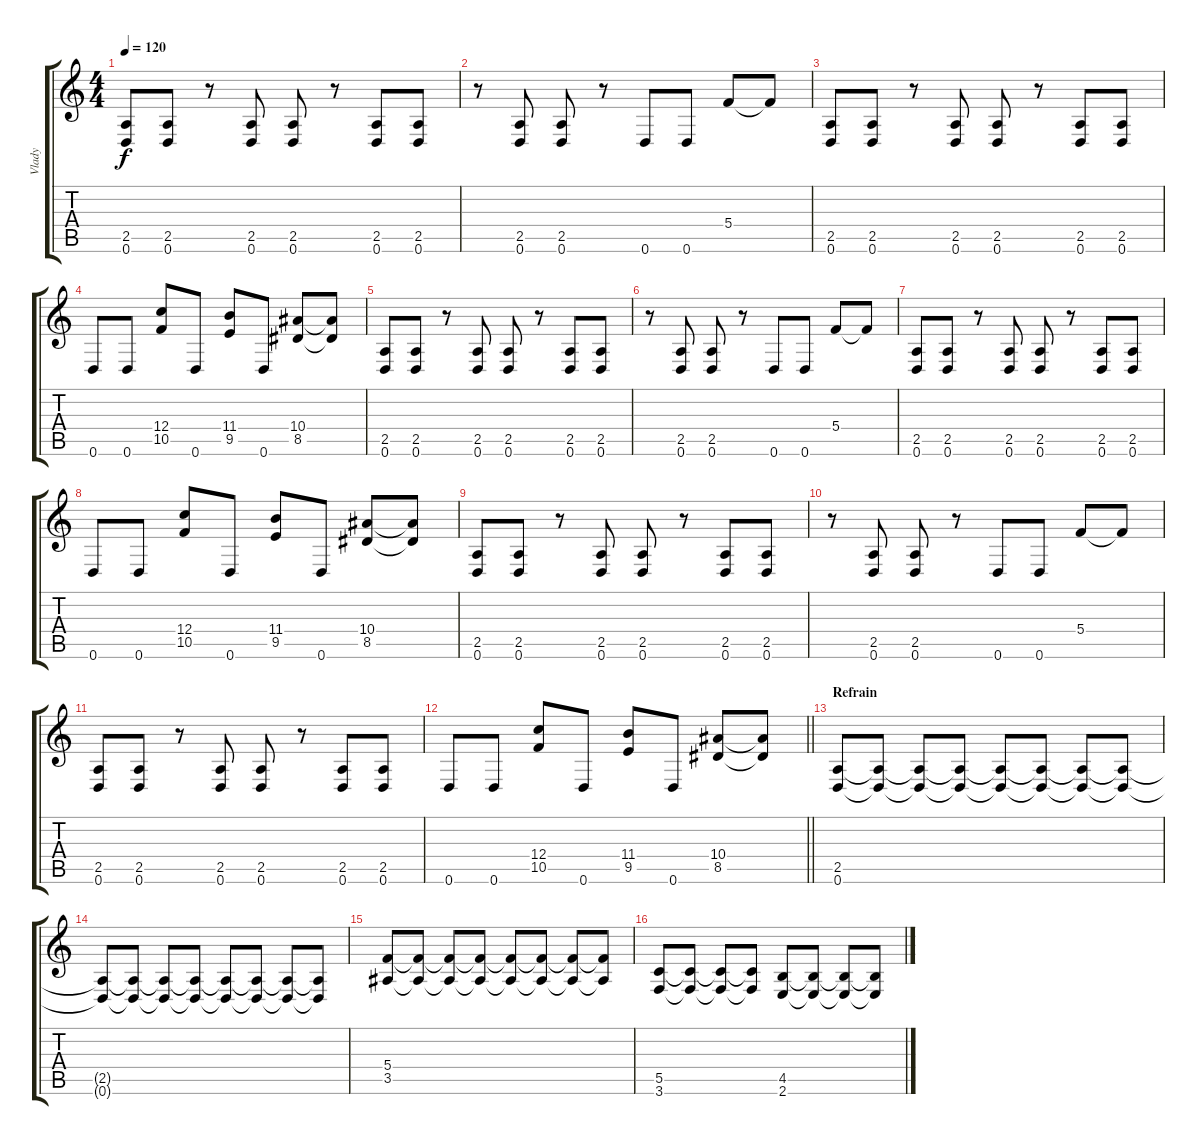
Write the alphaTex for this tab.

\track ("Vlady" "Vlady") {instrument electricguitarjazz}
\staff {score tabs}
\tuning (D4 A3 F3 C3 G2 D2) {hide}
\ts (4 4)
\tempo 120
\clef g2
\ks c
(2.5 0.6).8{dy f instrument distortionguitar} (2.5 0.6).8 r.8 (2.5 0.6).8 (2.5 0.6).8 r.8 (2.5 0.6).8 (2.5 0.6).8 |
r.8 (2.5 0.6).8 (2.5 0.6).8 r.8 0.6.8 0.6.8 5.4.8 5.4{t}.8 |
(2.5 0.6).8 (2.5 0.6).8 r.8 (2.5 0.6).8 (2.5 0.6).8 r.8 (2.5 0.6).8 (2.5 0.6).8 |
0.6.8 0.6.8 (12.4 10.5).8 0.6.8 (11.4 9.5).8 0.6.8 (10.4 8.5).8 (10.4{t} 8.5{t}).8 |
(2.5 0.6).8{instrument distortionguitar} (2.5 0.6).8 r.8 (2.5 0.6).8 (2.5 0.6).8 r.8 (2.5 0.6).8 (2.5 0.6).8 |
r.8 (2.5 0.6).8 (2.5 0.6).8 r.8 0.6.8 0.6.8 5.4.8 5.4{t}.8 |
(2.5 0.6).8 (2.5 0.6).8 r.8 (2.5 0.6).8 (2.5 0.6).8 r.8 (2.5 0.6).8 (2.5 0.6).8 |
0.6.8 0.6.8 (12.4 10.5).8 0.6.8 (11.4 9.5).8 0.6.8 (10.4 8.5).8 (10.4{t} 8.5{t}).8 |
(2.5 0.6).8{instrument distortionguitar} (2.5 0.6).8 r.8 (2.5 0.6).8 (2.5 0.6).8 r.8 (2.5 0.6).8 (2.5 0.6).8 |
r.8 (2.5 0.6).8 (2.5 0.6).8 r.8 0.6.8 0.6.8 5.4.8 5.4{t}.8 |
(2.5 0.6).8 (2.5 0.6).8 r.8 (2.5 0.6).8 (2.5 0.6).8 r.8 (2.5 0.6).8 (2.5 0.6).8 |
\barLineRight lightlight
0.6.8 0.6.8 (12.4 10.5).8 0.6.8 (11.4 9.5).8 0.6.8 (10.4 8.5).8 (10.4{t} 8.5{t}).8 |
\section ("" "Refrain")
(2.5 0.6).8 (2.5{t} 0.6{t}).8 (2.5{t} 0.6{t}).8 (2.5{t} 0.6{t}).8 (2.5{t} 0.6{t}).8 (2.5{t} 0.6{t}).8 (2.5{t} 0.6{t}).8 (2.5{t} 0.6{t}).8 |
(2.5{t} 0.6{t}).8 (2.5{t} 0.6{t}).8 (2.5{t} 0.6{t}).8 (2.5{t} 0.6{t}).8 (2.5{t} 0.6{t}).8 (2.5{t} 0.6{t}).8 (2.5{t} 0.6{t}).8 (2.5{t} 0.6{t}).8 |
(5.4 3.5).8 (5.4{t} 3.5{t}).8 (5.4{t} 3.5{t}).8 (5.4{t} 3.5{t}).8 (5.4{t} 3.5{t}).8 (5.4{t} 3.5{t}).8 (5.4{t} 3.5{t}).8 (5.4{t} 3.5{t}).8 |
(5.5 3.6).8 (5.5{t} 3.6{t}).8 (5.5{t} 3.6{t}).8 (5.5{t} 3.6{t}).8 (4.5 2.6).8 (4.5{t} 2.6{t}).8 (4.5{t} 2.6{t}).8 (4.5{t} 2.6{t}).8
